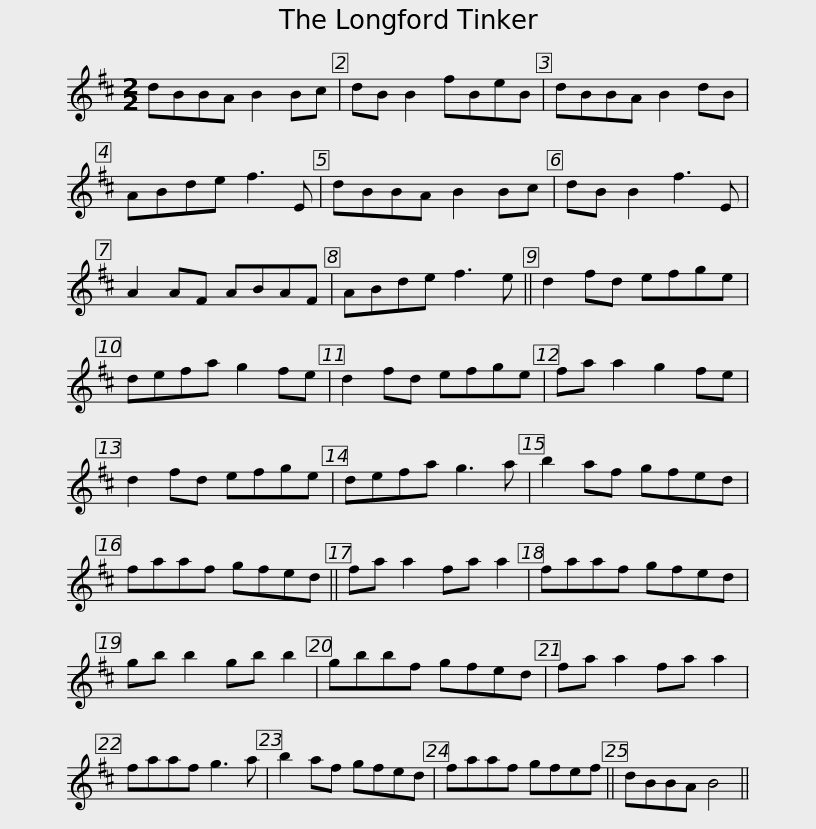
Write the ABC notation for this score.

X:1
L:1/8
M:2/2
I:linebreak $
K:Bmin
V:1 treble
V:1
 dBBA B2 Bc | dB B2 fBeB | dBBA B2 dB | ABde f3 E | dBBA B2 Bc | %5
 dB B2 f3 E |$ A2 AF ABAF | ABde f3 e || d2 fd efge | defa g2 fe | %10
 d2 fd efge | fa a2 g2 fe |$ d2 fd efge | defa g3 a | b2 af gfed | %15
 faaf gfed || fa a2 fa a2 | faaf gfed |$ gb b2 gb b2 | gbbf gfed | %20
 fa a2 fa a2 | faaf g3 a | b2 af gfed |$ faaf gfef || dBBA B4 || %25
